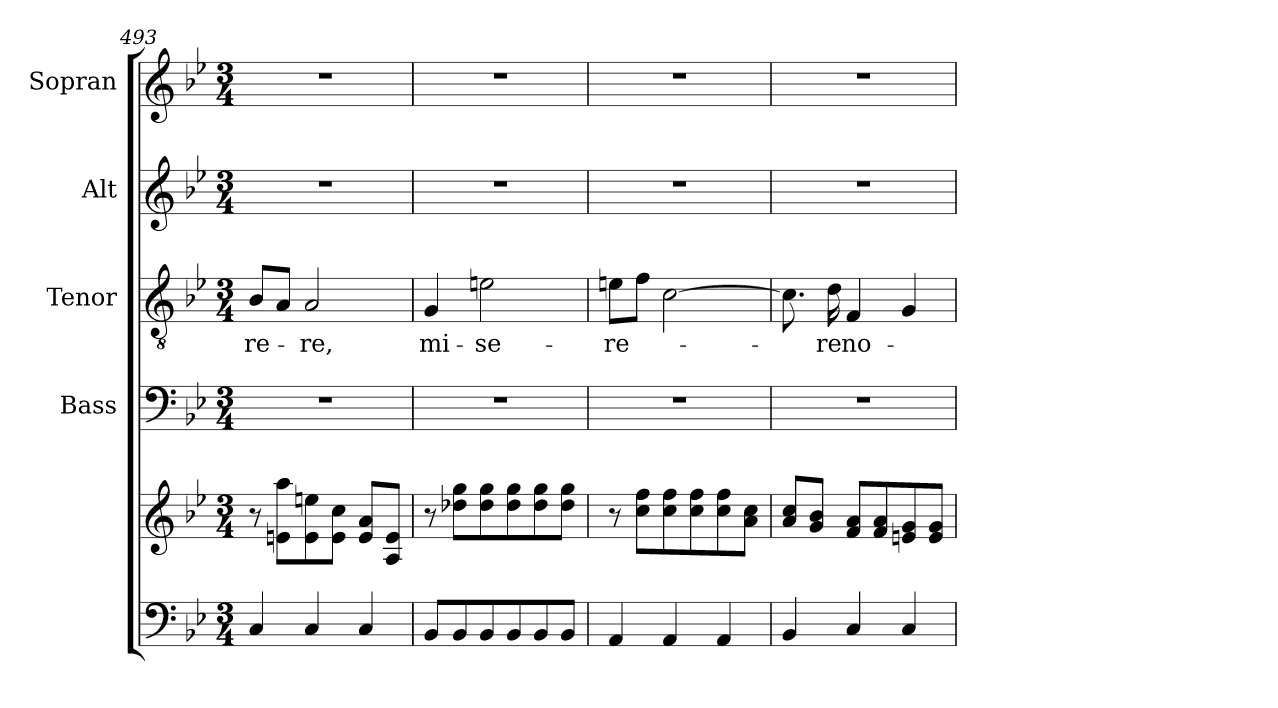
**kern	**kern	**kern	**kern	**text	**kern	**kern
*part5	*part5	*part4	*part3	*part3	*part2	*part1
*staff6	*staff5	*staff4	*staff3	*staff3	*staff2	*staff1
*	*	*I"Bass	*I"Tenor	*	*I"Alt	*I"Sopran
*	*	*I'B.	*I'T.	*	*I'A.	*I'S.
*clefF4	*clefG2	*clefF4	*clefGv2	*	*clefG2	*clefG2
*k[b-e-]	*k[b-e-]	*k[b-e-]	*k[b-e-]	*	*k[b-e-]	*k[b-e-]
*B-:	*B-:	*B-:	*B-:	*	*B-:	*B-:
*M3/4	*M3/4	*M3/4	*M3/4	*	*M3/4	*M3/4
=493	=493	=493	=493	=493	=493	=493
!	!	!	!	!LO:LY:b	!	!
4C/	8r	2.r	8B-/L	-re-	2.r	2.r
.	8en\ 8aa\L	.	8A/J	.	.	.
!	!	!	!	!LO:LY:b	!	!
4C/	8e\ 8een\	.	2A/	-re,	.	.
.	8e\ 8cc\J	.	.	.	.	.
4C/	8e/ 8a/L	.	.	.	.	.
.	8A/ 8e/J	.	.	.	.	.
=494	=494	=494	=494	=494	=494	=494
!	!	!	!	!LO:LY:b	!	!
8BB-/L	8r	2.r	4G/	mi-	2.r	2.r
8BB-/	8dd-X\ 8gg\L	.	.	.	.	.
!	!	!	!	!LO:LY:b	!	!
8BB-/	8dd-\ 8gg\	.	2en\	-se-	.	.
8BB-/	8dd-\ 8gg\	.	.	.	.	.
8BB-/	8dd-\ 8gg\	.	.	.	.	.
8BB-/J	8dd-\ 8gg\J	.	.	.	.	.
=495	=495	=495	=495	=495	=495	=495
!	!	!	!	!LO:LY:b	!	!
4AA/	8r	2.r	8en\L	-re-	2.r	2.r
.	8cc\ 8ff\L	.	8f\J	.	.	.
4AA/	8cc\ 8ff\	.	[2c\	.	.	.
.	8cc\ 8ff\	.	.	.	.	.
4AA/	8cc\ 8ff\	.	.	.	.	.
.	8a\ 8cc\J	.	.	.	.	.
=496	=496	=496	=496	=496	=496	=496
4BB-/	8a/ 8cc/L	2.r	8.c\]	.	2.r	2.r
.	8g/ 8b-/J	.	.	.	.	.
!	!	!	!	!LO:LY:b	!	!
.	.	.	16d\	-re	.	.
!	!	!	!	!LO:LY:b	!	!
4C/	8f/ 8a/L	.	4F/	no-	.	.
.	8f/ 8a/	.	.	.	.	.
4C/	8en/ 8g/	.	4G/	.	.	.
.	8e/ 8g/J	.	.	.	.	.
=	=	=	=	=	=	=
*-	*-	*-	*-	*-	*-	*-
